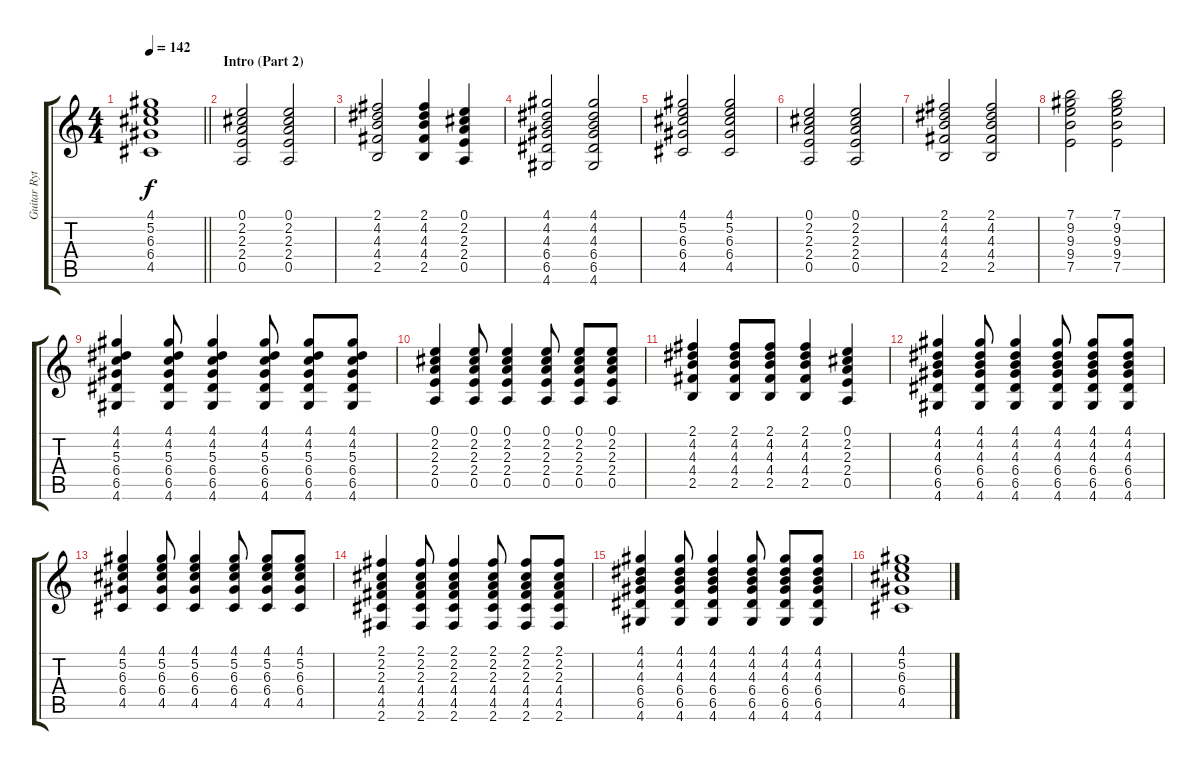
\track ("Guitar Rythm" "Guitar Ryt") {instrument electricguitarclean}
\staff {score tabs}
\tuning (E4 B3 G3 D3 A2 E2) {hide}
\ts (4 4)
\tempo 142
\clef g2
\barLineRight lightlight
\ks c
(4.1{t} 5.2{t} 6.3{t} 6.4{t} 4.5{t}).1{dy f} |
\section ("" "Intro (Part 2)")
(0.1 2.2 2.3 2.4 0.5).2 (0.1 2.2 2.3 2.4 0.5).2 |
(2.1 4.2 4.3 4.4 2.5).2 (2.1 4.2 4.3 4.4 2.5).4 (0.1 2.2 2.3 2.4 0.5).4 |
(4.1 4.2 4.3 6.4 6.5 4.6).2 (4.1 4.2 4.3 6.4 6.5 4.6).2 |
(4.1 5.2 6.3 6.4 4.5).2 (4.1 5.2 6.3 6.4 4.5).2 |
(0.1 2.2 2.3 2.4 0.5).2 (0.1 2.2 2.3 2.4 0.5).2 |
(2.1 4.2 4.3 4.4 2.5).2 (2.1 4.2 4.3 4.4 2.5).2 |
(7.1 9.2 9.3 9.4 7.5).2 (7.1 9.2 9.3 9.4 7.5).2 |
(4.1 4.2 5.3 6.4 6.5 4.6).4 (4.1 4.2 5.3 6.4 6.5 4.6).8 (4.1 4.2 5.3 6.4 6.5 4.6).4 (4.1 4.2 5.3 6.4 6.5 4.6).8 (4.1 4.2 5.3 6.4 6.5 4.6).8 (4.1 4.2 5.3 6.4 6.5 4.6).8 |
(0.1 2.2 2.3 2.4 0.5).4 (0.1 2.2 2.3 2.4 0.5).8 (0.1 2.2 2.3 2.4 0.5).4 (0.1 2.2 2.3 2.4 0.5).8 (0.1 2.2 2.3 2.4 0.5).8 (0.1 2.2 2.3 2.4 0.5).8 |
(2.1 4.2 4.3 4.4 2.5).4 (2.1 4.2 4.3 4.4 2.5).8 (2.1 4.2 4.3 4.4 2.5).8 (2.1 4.2 4.3 4.4 2.5).4 (0.1 2.2 2.3 2.4 0.5).4 |
(4.1 4.2 4.3 6.4 6.5 4.6).4 (4.1 4.2 4.3 6.4 6.5 4.6).8 (4.1 4.2 4.3 6.4 6.5 4.6).4 (4.1 4.2 4.3 6.4 6.5 4.6).8 (4.1 4.2 4.3 6.4 6.5 4.6).8 (4.1 4.2 4.3 6.4 6.5 4.6).8 |
(4.1 5.2 6.3 6.4 4.5).4 (4.1 5.2 6.3 6.4 4.5).8 (4.1 5.2 6.3 6.4 4.5).4 (4.1 5.2 6.3 6.4 4.5).8 (4.1 5.2 6.3 6.4 4.5).8 (4.1 5.2 6.3 6.4 4.5).8 |
(2.1 2.2 2.3 4.4 4.5 2.6).4 (2.1 2.2 2.3 4.4 4.5 2.6).8 (2.1 2.2 2.3 4.4 4.5 2.6).4 (2.1 2.2 2.3 4.4 4.5 2.6).8 (2.1 2.2 2.3 4.4 4.5 2.6).8 (2.1 2.2 2.3 4.4 4.5 2.6).8 |
(4.1 4.2 4.3 6.4 6.5 4.6).4 (4.1 4.2 4.3 6.4 6.5 4.6).8 (4.1 4.2 4.3 6.4 6.5 4.6).4 (4.1 4.2 4.3 6.4 6.5 4.6).8 (4.1 4.2 4.3 6.4 6.5 4.6).8 (4.1 4.2 4.3 6.4 6.5 4.6).8 |
(4.1 5.2 6.3 6.4 4.5).1
